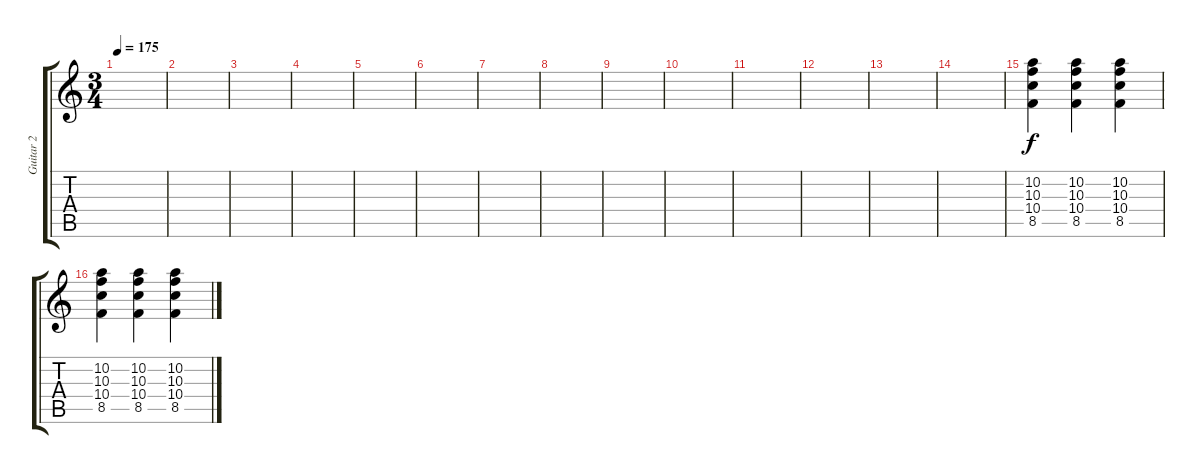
\track ("Guitar 2" "Guitar 2") {instrument overdrivenguitar}
\staff {score tabs}
\tuning (E4 B3 G3 D3 A2 E2) {hide}
\ts (3 4)
\tempo 175
\clef g2
\ks c
|
|
|
|
|
|
|
|
|
|
|
|
|
|
(10.2 10.3 10.4 8.5).4 (10.2 10.3 10.4 8.5).4 (10.2 10.3 10.4 8.5).4 |
(10.2 10.3 10.4 8.5).4 (10.2 10.3 10.4 8.5).4 (10.2 10.3 10.4 8.5).4
